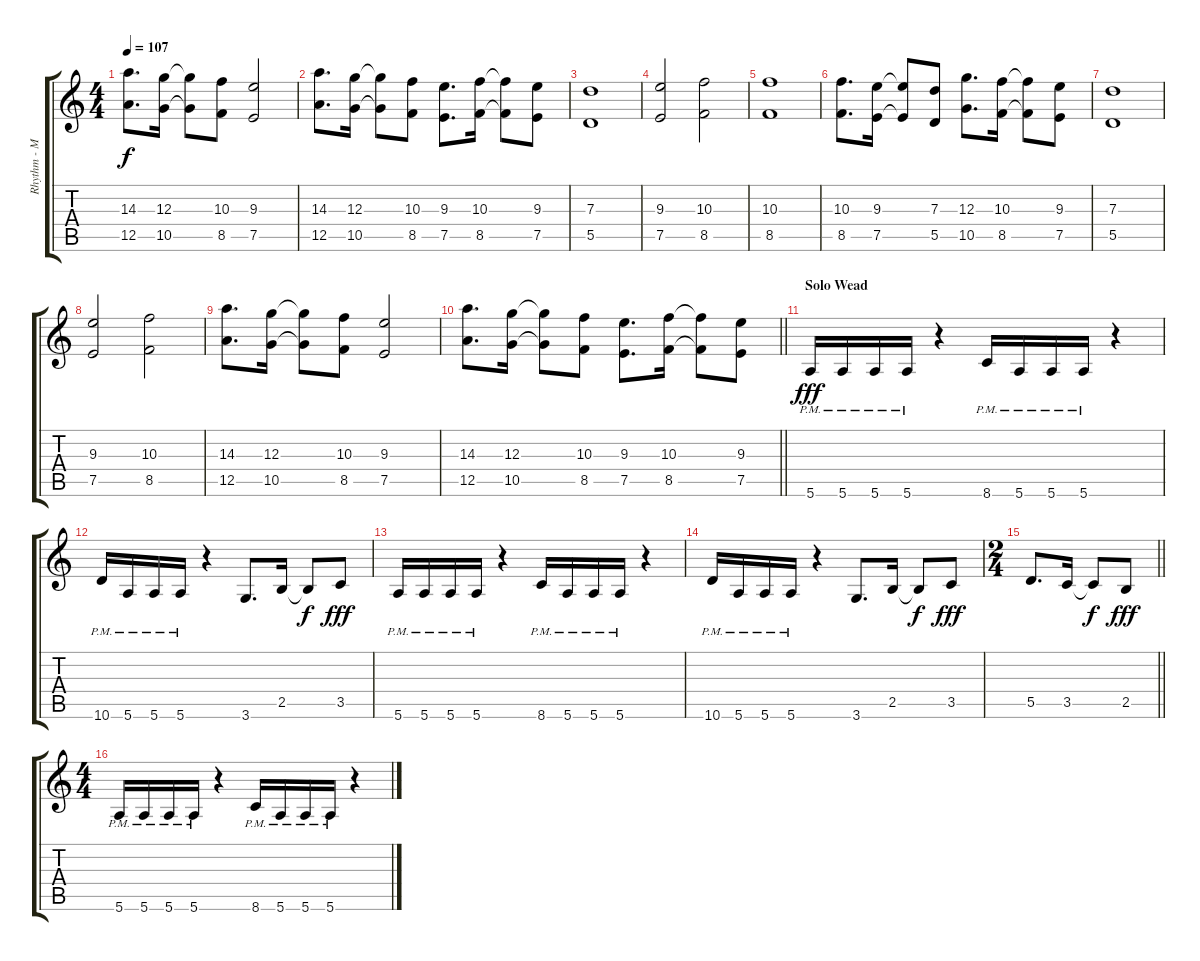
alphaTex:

\track ("Rhythm - Mike Wead" "Rhythm - M") {instrument distortionguitar}
\staff {score tabs}
\tuning (E4 B3 G3 D3 A2 E2) {hide}
\ts (4 4)
\tempo 107
\clef g2
\ks c
(14.3 12.5).8{d dy f} (12.3 10.5).16 (12.3{t} 10.5{t}).8 (10.3 8.5).8 (9.3 7.5).2 |
(14.3 12.5).8{d} (12.3 10.5).16 (12.3{t} 10.5{t}).8 (10.3 8.5).8 (9.3 7.5).8{d} (10.3 8.5).16 (10.3{t} 8.5{t}).8 (9.3 7.5).8 |
(7.3 5.5).1 |
(9.3 7.5).2 (10.3 8.5).2 |
(10.3 8.5).1 |
(10.3 8.5).8{d} (9.3 7.5).16 (9.3{t} 7.5{t}).8 (7.3 5.5).8 (12.3 10.5).8{d} (10.3 8.5).16 (10.3{t} 8.5{t}).8 (9.3 7.5).8 |
(7.3 5.5).1 |
(9.3 7.5).2 (10.3 8.5).2 |
(14.3 12.5).8{d} (12.3 10.5).16 (12.3{t} 10.5{t}).8 (10.3 8.5).8 (9.3 7.5).2 |
\barLineRight lightlight
(14.3 12.5).8{d} (12.3 10.5).16 (12.3{t} 10.5{t}).8 (10.3 8.5).8 (9.3 7.5).8{d} (10.3 8.5).16 (10.3{t} 8.5{t}).8 (9.3 7.5).8 |
\section ("" "Solo Wead")
5.6{pm}.16{dy fff} 5.6{pm}.16 5.6{pm}.16 5.6{pm}.16 r.4 8.6{pm}.16 5.6{pm}.16 5.6{pm}.16 5.6{pm}.16 r.4 |
10.6{pm}.16 5.6{pm}.16 5.6{pm}.16 5.6{pm}.16 r.4 3.6.8{d} 2.5.16 2.5{t}.8{dy f} 3.5.8{dy fff} |
5.6{pm}.16 5.6{pm}.16 5.6{pm}.16 5.6{pm}.16 r.4 8.6{pm}.16 5.6{pm}.16 5.6{pm}.16 5.6{pm}.16 r.4 |
10.6{pm}.16 5.6{pm}.16 5.6{pm}.16 5.6{pm}.16 r.4 3.6.8{d} 2.5.16 2.5{t}.8{dy f} 3.5.8{dy fff} |
\ts (2 4)
\barLineRight lightlight
5.5.8{d} 3.5.16 3.5{t}.8{dy f} 2.5.8{dy fff} |
\ts (4 4)
5.6{pm}.16 5.6{pm}.16 5.6{pm}.16 5.6{pm}.16 r.4 8.6{pm}.16 5.6{pm}.16 5.6{pm}.16 5.6{pm}.16 r.4
